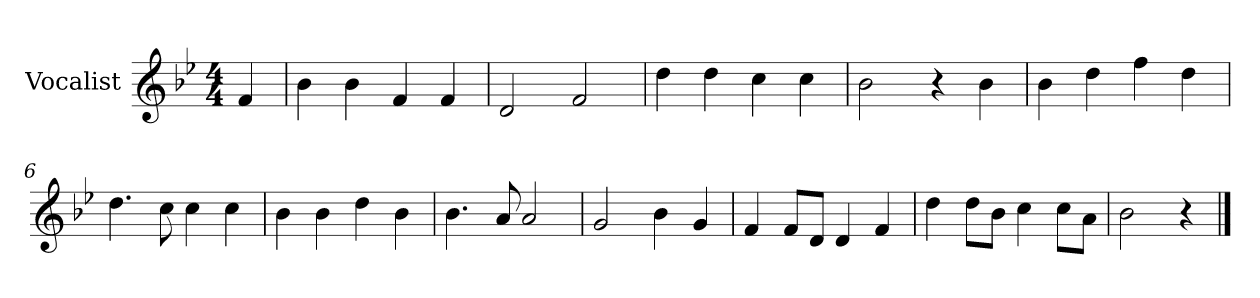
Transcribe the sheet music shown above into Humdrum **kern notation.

**kern
*part1
*staff1
*I"Vocalist
*k[b-e-]
*B-:
*M4/4
=
4f
=1
4b-
4b-
4f
4f
=2
2d
2f
=3
4dd
4dd
4cc
4cc
=4
2b-
4r
4b-
=5
4b-
4dd
4ff
4dd
=6
4.dd
8cc
4cc
4cc
=7
4b-
4b-
4dd
4b-
=8
4.b-
8a
2a
=9
2g
4b-
4g
=10
4f
8fL
8dJ
4d
4f
=11
4dd
8ddL
8b-J
4cc
8ccL
8aJ
=12
2b-
4r
==
*-
